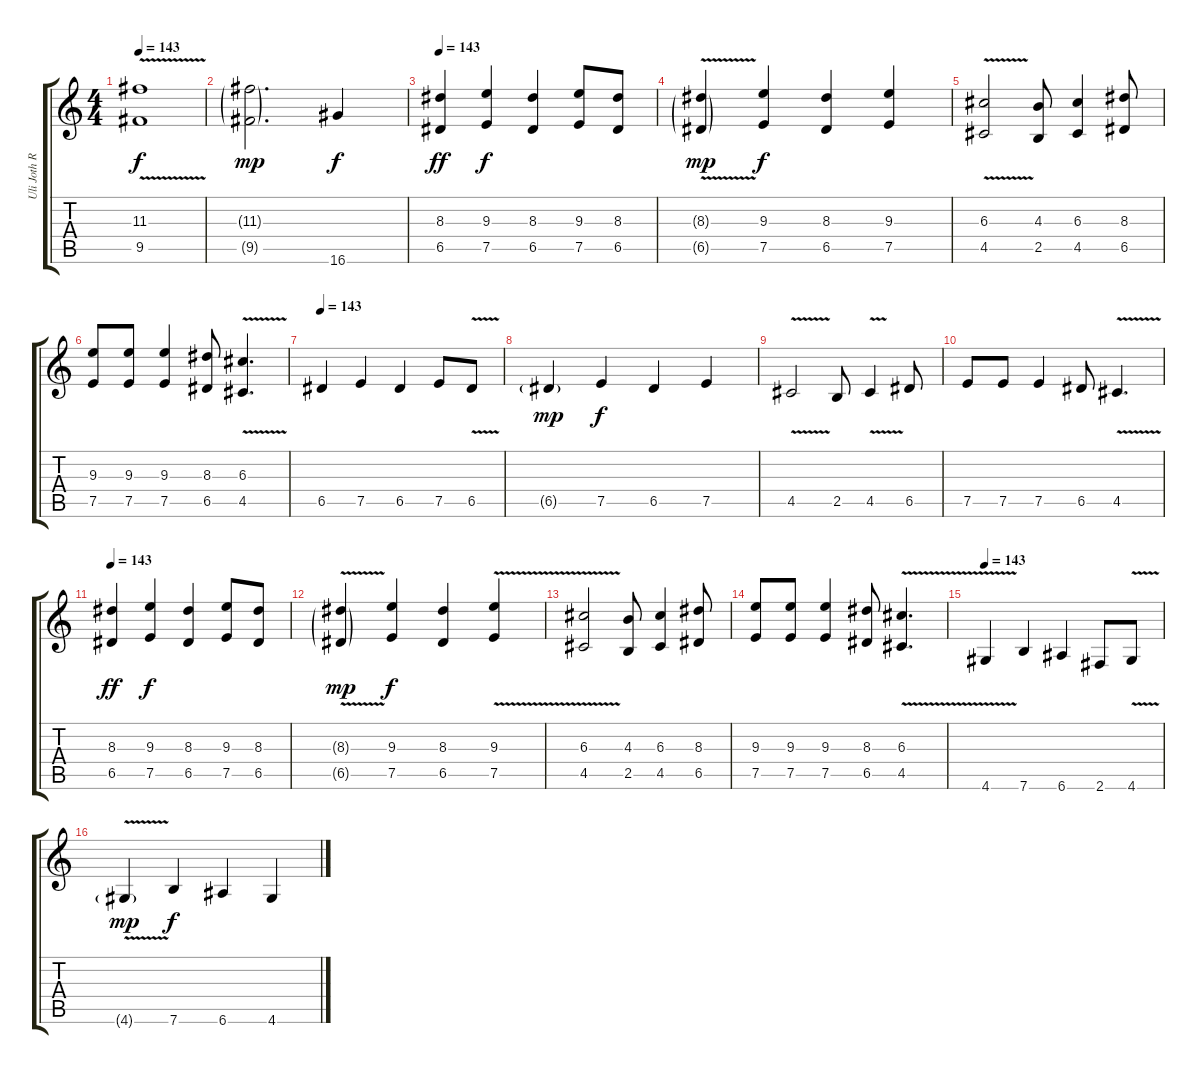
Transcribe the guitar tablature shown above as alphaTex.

\track ("Uli Joth Roth" "Uli Joth R") {instrument distortionguitar}
\staff {score tabs}
\tuning (E4 B3 G3 D3 A2 E2) {hide}
\ts (4 4)
\tempo 143
\clef g2
\ks c
(11.3{v} 9.5{v}).1{dy f} |
(11.3{g} 9.5{g}).2{d dy mp} 16.6.4{dy f} |
\tempo 143
(8.3 6.5).4{dy ff} (9.3 7.5).4{dy f} (8.3 6.5).4 (9.3 7.5).8 (8.3 6.5).8 |
(8.3{v g} 6.5{g}).4{dy mp} (9.3 7.5).4{dy f} (8.3 6.5).4 (9.3 7.5).4 |
(6.3{v} 4.5{v}).2 (4.3 2.5).8 (6.3 4.5).4 (8.3 6.5).8 |
(9.3 7.5).8 (9.3 7.5).8 (9.3 7.5).4 (8.3 6.5).8 (6.3{v} 4.5{v}).4{d} |
\tempo 143
6.5.4 7.5.4 6.5.4 7.5.8 6.5{v}.8 |
6.5{g}.4{dy mp} 7.5.4{dy f} 6.5.4 7.5.4 |
4.5{v}.2 2.5.8 4.5{v}.4 6.5.8 |
7.5.8 7.5.8 7.5.4 6.5.8 4.5{v}.4{d} |
\tempo 143
(8.3 6.5).4{dy ff} (9.3 7.5).4{dy f} (8.3 6.5).4 (9.3 7.5).8 (8.3 6.5).8 |
(8.3{v g} 6.5{v g}).4{dy mp} (9.3 7.5).4{dy f} (8.3 6.5).4 (9.3{v} 7.5{v}).4 |
(6.3{v} 4.5{v}).2 (4.3 2.5).8 (6.3 4.5).4 (8.3 6.5).8 |
(9.3 7.5).8 (9.3 7.5).8 (9.3 7.5).4 (8.3 6.5).8 (6.3{v} 4.5{v}).4{d} |
\tempo 143
4.6{v}.4 7.6.4 6.6.4 2.6.8 4.6{v}.8 |
4.6{v g}.4{dy mp} 7.6.4{dy f} 6.6.4 4.6.4
